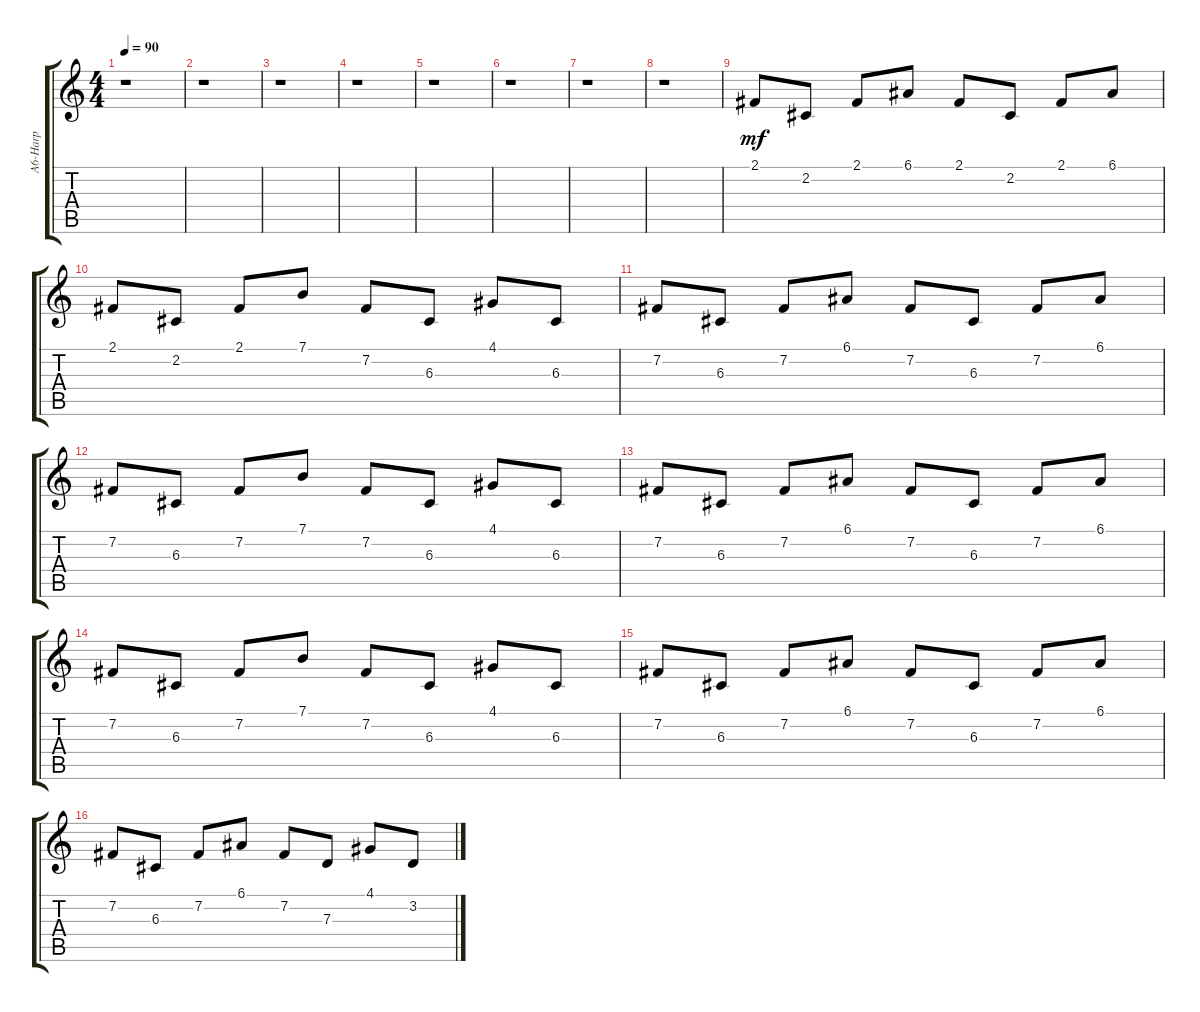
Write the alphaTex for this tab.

\track ("A6-Harp        " "A6-Harp   ") {instrument orchestralharp}
\staff {score tabs}
\tuning (E4 B3 G3 D3 A2 E2) {hide}
\ts (4 4)
\tempo 90
\clef g2
\ks c
r.1{dy f} |
r.1 |
r.1 |
r.1 |
r.1 |
r.1 |
r.1 |
r.1 |
2.1.8{dy mf} 2.2.8 2.1.8 6.1.8 2.1.8 2.2.8 2.1.8 6.1.8 |
2.1.8 2.2.8 2.1.8 7.1.8 7.2.8 6.3.8 4.1.8 6.3.8 |
7.2.8 6.3.8 7.2.8 6.1.8 7.2.8 6.3.8 7.2.8 6.1.8 |
7.2.8 6.3.8 7.2.8 7.1.8 7.2.8 6.3.8 4.1.8 6.3.8 |
7.2.8 6.3.8 7.2.8 6.1.8 7.2.8 6.3.8 7.2.8 6.1.8 |
7.2.8 6.3.8 7.2.8 7.1.8 7.2.8 6.3.8 4.1.8 6.3.8 |
7.2.8 6.3.8 7.2.8 6.1.8 7.2.8 6.3.8 7.2.8 6.1.8 |
7.2.8 6.3.8 7.2.8 6.1.8 7.2.8 7.3.8 4.1.8 3.2.8
